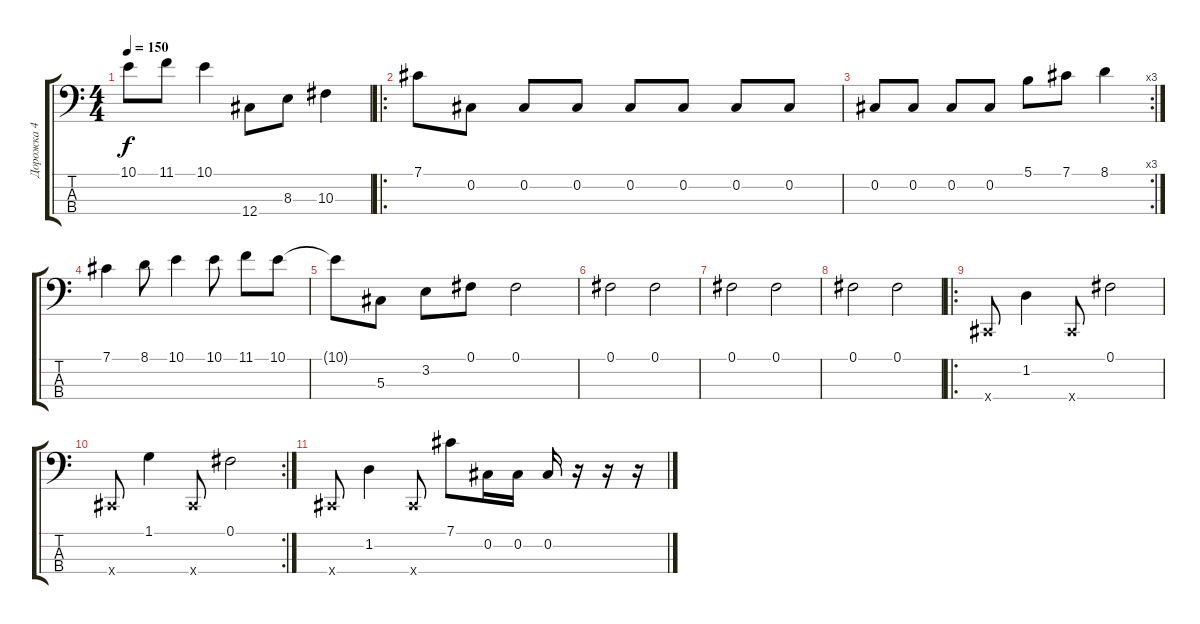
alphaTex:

\track ("Дорожка 4" "Дорожка 4") {instrument electricbassfinger}
\staff {score tabs}
\tuning (Gb2 Db2 Ab1 Db1) {hide}
\ts (4 4)
\tempo 150
\clef f4
\ks c
10.1.8{dy f} 11.1.8 10.1.4 12.4.8 8.3.8 10.3.4 |
\ro
7.1.8 0.2.8 0.2.8 0.2.8 0.2.8 0.2.8 0.2.8 0.2.8 |
\rc 3
0.2.8 0.2.8 0.2.8 0.2.8 5.1.8 7.1.8 8.1.4 |
7.1.4 8.1.8 10.1.4 10.1.8 11.1.8 10.1.8 |
10.1{t}.8 5.3.8 3.2.8 0.1.8 0.1.2 |
0.1.2 0.1.2 |
0.1.2 0.1.2 |
0.1.2 0.1.2 |
\ro
0.4{x}.8 1.2.4 0.4{x}.8 0.1.2 |
\rc 2
0.4{x}.8 1.1.4 0.4{x}.8 0.1.2 |
0.4{x}.8 1.2.4 0.4{x}.8 7.1.8 0.2.16 0.2.16 0.2.16 r.16 r.16 r.16
